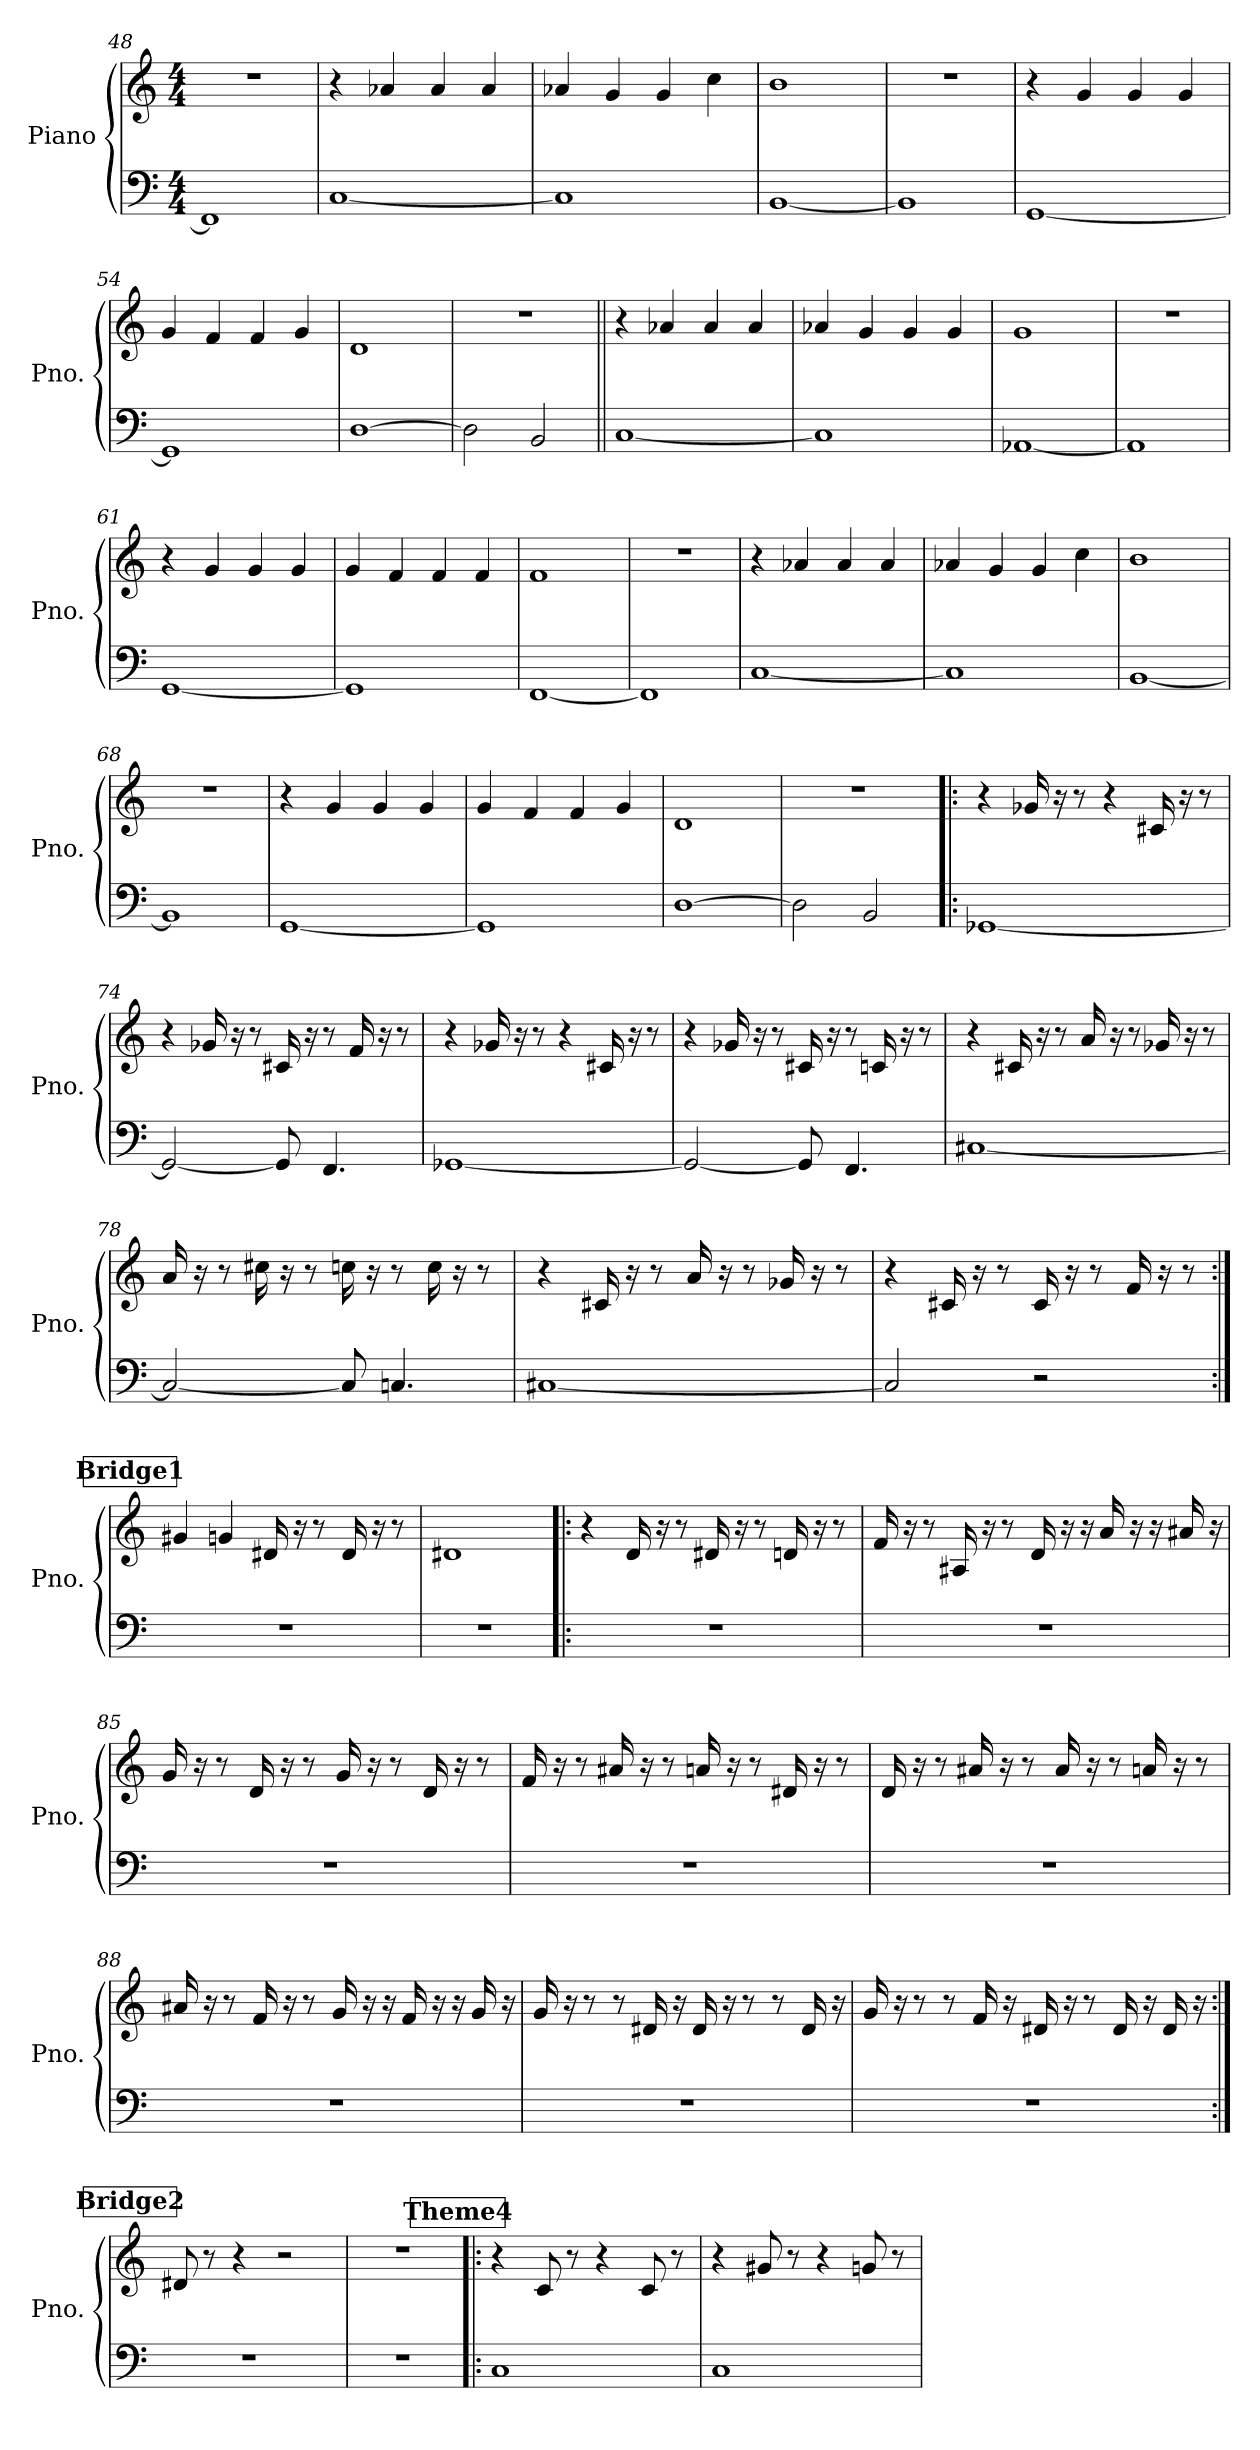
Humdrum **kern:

**kern	**kern
*part1	*part1
*staff2	*staff1
*I"Piano	*
*I'Pno.	*
*clefF4	*clefG2
*k[]	*k[]
*M4/4	*M4/4
=48	=48
1FF]	1r
=49	=49
[1C	4r
.	4a-X/
.	4a-/
.	4a-/
=50	=50
1C]	4a-X/
.	4g/
.	4g/
.	4cc\
=51	=51
[1BB	1b
=52	=52
1BB]	1r
=53	=53
[1GG	4r
.	4g/
.	4g/
.	4g/
=54	=54
1GG]	4g/
.	4f/
.	4f/
.	4g/
=55	=55
[1D	1d
=56	=56
2D\]	1r
2BB/	.
=57||	=57||
!!LO:REH:place=s1:a:B:fs=14:t=Theme1 fast
*	*MM140
[1C	4r
.	4a-X/
.	4a-/
.	4a-/
=58	=58
1C]	4a-X/
.	4g/
.	4g/
.	4g/
=59	=59
[1AA-X	1g
=60	=60
1AA-]	1r
=61	=61
[1GG	4r
.	4g/
.	4g/
.	4g/
=62	=62
1GG]	4g/
.	4f/
.	4f/
.	4f/
=63	=63
[1FF	1f
=64	=64
1FF]	1r
=65	=65
[1C	4r
.	4a-X/
.	4a-/
.	4a-/
=66	=66
1C]	4a-X/
.	4g/
.	4g/
.	4cc\
=67	=67
[1BB	1b
=68	=68
1BB]	1r
=69	=69
[1GG	4r
.	4g/
.	4g/
.	4g/
=70	=70
1GG]	4g/
.	4f/
.	4f/
.	4g/
=71	=71
[1D	1d
=72	=72
2D\]	1r
2BB/	.
=73!|:	=73!|:
!!LO:REH:place=s1:a:B:fs=14:t=Theme2
*	*MM115
[1GG-X	4r
.	16g-X/
.	16r
.	8r
.	4r
.	16c#X/
.	16r
.	8r
=74	=74
2GG-/_	4r
.	16g-X/
.	16r
.	8r
8GG-/]	16c#X/
.	16r
4.FF/	8r
.	16f/
.	16r
.	8r
=75	=75
[1GG-X	4r
.	16g-X/
.	16r
.	8r
.	4r
.	16c#X/
.	16r
.	8r
=76	=76
2GG-/_	4r
.	16g-X/
.	16r
.	8r
8GG-/]	16c#X/
.	16r
4.FF/	8r
.	16cn/
.	16r
.	8r
=77	=77
[1C#X	4r
.	16c#X/
.	16r
.	8r
.	16a/
.	16r
.	8r
.	16g-X/
.	16r
.	8r
=78	=78
2C#/_	16a/
.	16r
.	8r
.	16cc#X\
.	16r
.	8r
8C#/]	16ccn\
.	16r
4.Cn/	8r
.	16cc\
.	16r
.	8r
=79	=79
[1C#X	4r
.	16c#X/
.	16r
.	8r
.	16a/
.	16r
.	8r
.	16g-X/
.	16r
.	8r
=80	=80
2C#/]	4r
.	16c#X/
.	16r
.	8r
2r	16c#/
.	16r
.	8r
.	16f/
.	16r
.	8r
!!LO:REH:place=s1:a:B:fs=14:t=Bridge1
=81:|!	=81:|!
1r	4g#X/
.	4gn/
.	16d#X/
.	16r
.	8r
.	16d#/
.	16r
.	8r
=82	=82
1r	1d#X
=83!|:	=83!|:
!!LO:REH:place=s1:a:B:fs=14:t=Theme3
*	*MM90
1r	4r
.	16d/
.	16r
.	8r
.	16d#X/
.	16r
.	8r
.	16dn/
.	16r
.	8r
=84	=84
1r	16f/
.	16r
.	8r
.	16A#X/
.	16r
.	8r
.	16d/
.	16r
.	16r
.	16a/
.	16r
.	16r
.	16a#X/
.	16r
=85	=85
1r	16g/
.	16r
.	8r
.	16d/
.	16r
.	8r
.	16g/
.	16r
.	8r
.	16d/
.	16r
.	8r
=86	=86
1r	16f/
.	16r
.	8r
.	16a#X/
.	16r
.	8r
.	16an/
.	16r
.	8r
.	16d#X/
.	16r
.	8r
=87	=87
1r	16d/
.	16r
.	8r
.	16a#X/
.	16r
.	8r
.	16a#/
.	16r
.	8r
.	16an/
.	16r
.	8r
=88	=88
1r	16a#X/
.	16r
.	8r
.	16f/
.	16r
.	8r
.	16g/
.	16r
.	16r
.	16f/
.	16r
.	16r
.	16g/
.	16r
=89	=89
1r	16g/
.	16r
.	8r
.	8r
.	16d#X/
.	16r
.	16d#/
.	16r
.	8r
.	8r
.	16d#/
.	16r
=90	=90
1r	16g/
.	16r
.	8r
.	8r
.	16f/
.	16r
.	16d#X/
.	16r
.	8r
.	16d#/
.	16r
.	16d#/
.	16r
!!LO:REH:place=s1:a:B:fs=14:t=Bridge2
=91:|!	=91:|!
1r	8d#X/
.	8r
.	4r
.	2r
=92	=92
1r	1r
!!LO:REH:place=s1:a:B:fs=14:t=Theme4
=93!|:	=93!|:
1C	4r
.	8c/
.	8r
.	4r
.	8c/
.	8r
=94	=94
1C	4r
.	8g#X/
.	8r
.	4r
.	8gn/
.	8r
=	=
*-	*-
